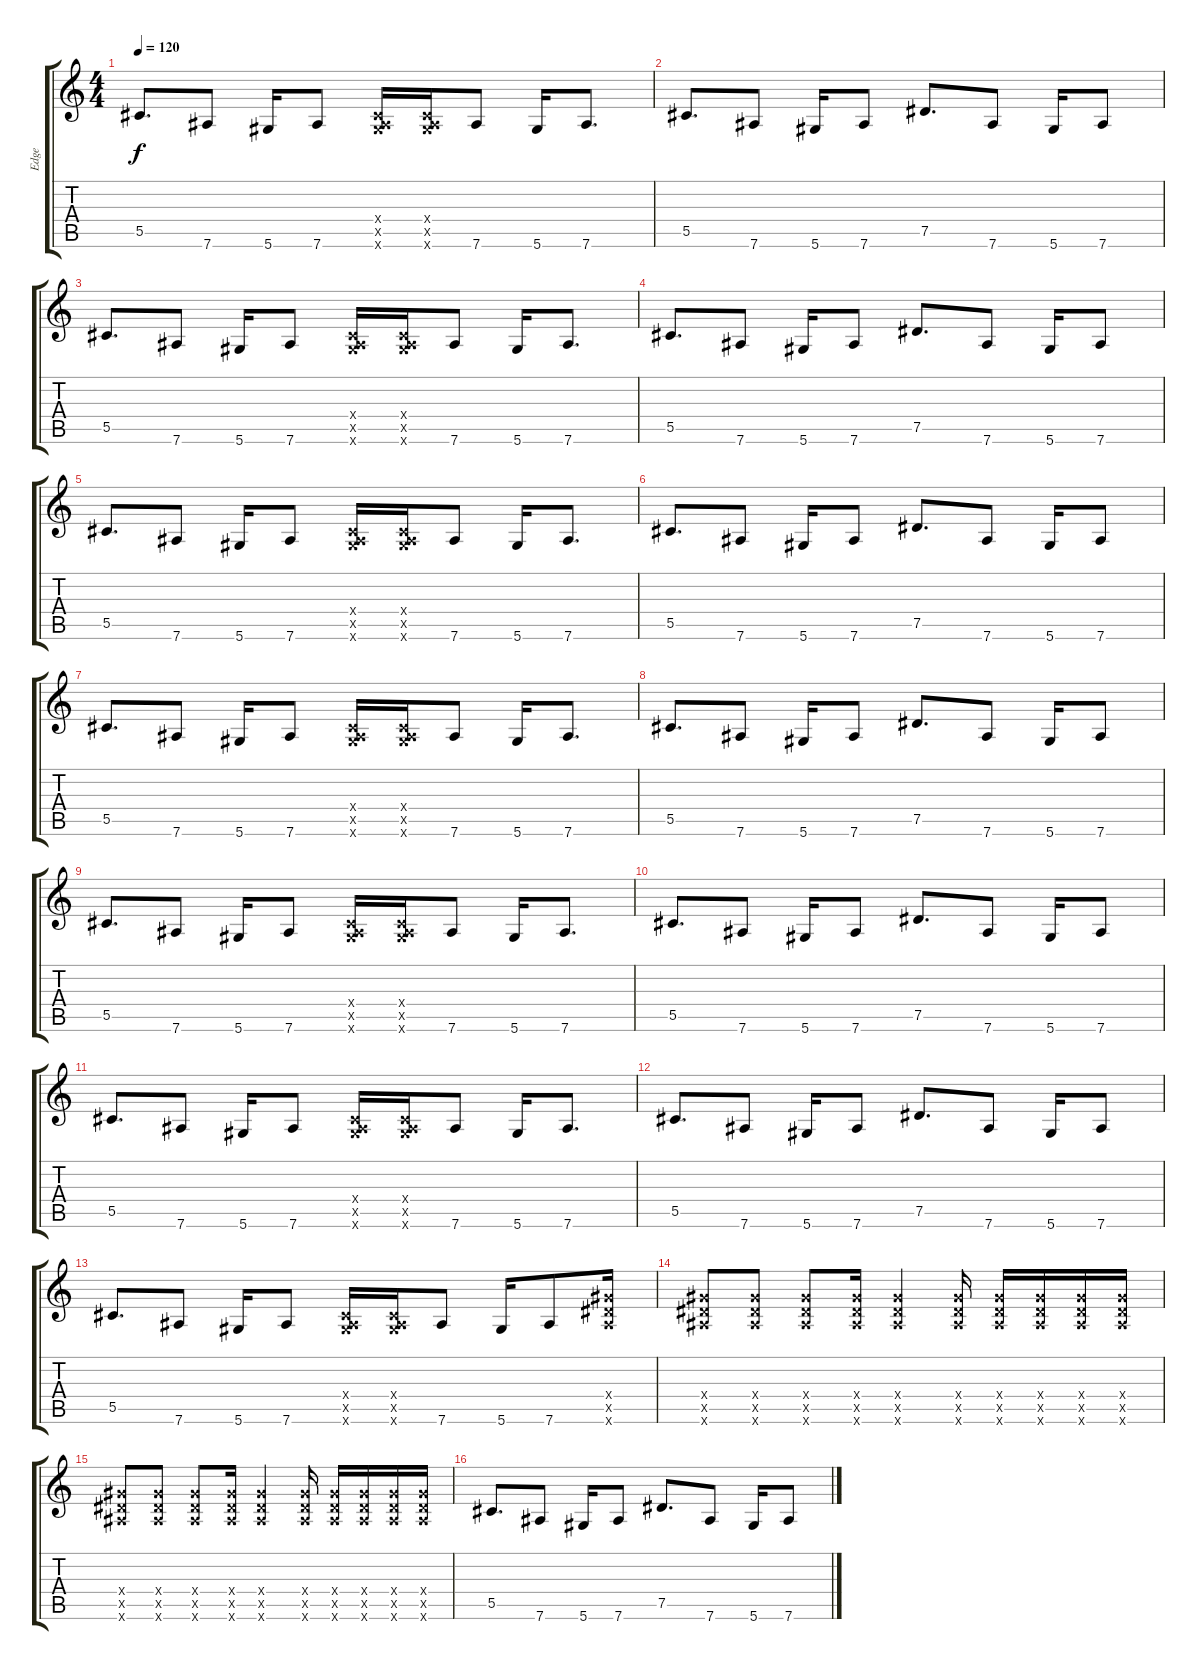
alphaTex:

\track ("Edge" "Edge") {instrument distortionguitar}
\staff {score tabs}
\tuning (Eb4 Bb3 Gb3 Db3 Ab2 Eb2) {hide}
\ts (4 4)
\tempo 120
\clef g2
\ks c
5.5.8{d dy f} 7.6.8 5.6.16 7.6.8 (0.4{x} 0.5{x} 7.6{x}).16 (0.4{x} 0.5{x} 7.6{x}).16 7.6.8 5.6.16 7.6.8{d} |
5.5.8{d} 7.6.8 5.6.16 7.6.8 7.5.8{d} 7.6.8 5.6.16 7.6.8 |
5.5.8{d} 7.6.8 5.6.16 7.6.8 (0.4{x} 0.5{x} 7.6{x}).16 (0.4{x} 0.5{x} 7.6{x}).16 7.6.8 5.6.16 7.6.8{d} |
5.5.8{d} 7.6.8 5.6.16 7.6.8 7.5.8{d} 7.6.8 5.6.16 7.6.8 |
5.5.8{d} 7.6.8 5.6.16 7.6.8 (0.4{x} 0.5{x} 7.6{x}).16 (0.4{x} 0.5{x} 7.6{x}).16 7.6.8 5.6.16 7.6.8{d} |
5.5.8{d} 7.6.8 5.6.16 7.6.8 7.5.8{d} 7.6.8 5.6.16 7.6.8 |
5.5.8{d} 7.6.8 5.6.16 7.6.8 (0.4{x} 0.5{x} 7.6{x}).16 (0.4{x} 0.5{x} 7.6{x}).16 7.6.8 5.6.16 7.6.8{d} |
5.5.8{d} 7.6.8 5.6.16 7.6.8 7.5.8{d} 7.6.8 5.6.16 7.6.8 |
5.5.8{d} 7.6.8 5.6.16 7.6.8 (0.4{x} 0.5{x} 7.6{x}).16 (0.4{x} 0.5{x} 7.6{x}).16 7.6.8 5.6.16 7.6.8{d} |
5.5.8{d} 7.6.8 5.6.16 7.6.8 7.5.8{d} 7.6.8 5.6.16 7.6.8 |
5.5.8{d} 7.6.8 5.6.16 7.6.8 (0.4{x} 0.5{x} 7.6{x}).16 (0.4{x} 0.5{x} 7.6{x}).16 7.6.8 5.6.16 7.6.8{d} |
5.5.8{d} 7.6.8 5.6.16 7.6.8 7.5.8{d} 7.6.8 5.6.16 7.6.8 |
5.5.8{d} 7.6.8 5.6.16 7.6.8 (0.4{x} 0.5{x} 7.6{x}).16 (0.4{x} 0.5{x} 7.6{x}).16 7.6.8 5.6.16 7.6.8 (7.4{x} 7.5{x} 7.6{x}).16 |
(7.4{x} 7.5{x} 7.6{x}).8 (7.4{x} 7.5{x} 7.6{x}).8 (7.4{x} 7.5{x} 7.6{x}).8 (7.4{x} 7.5{x} 7.6{x}).16 (7.4{x} 7.5{x} 7.6{x}).4 (7.4{x} 7.5{x} 7.6{x}).16 (7.4{x} 7.5{x} 7.6{x}).16 (7.4{x} 7.5{x} 7.6{x}).16 (7.4{x} 7.5{x} 7.6{x}).16 (7.4{x} 7.5{x} 7.6{x}).16 |
(7.4{x} 7.5{x} 7.6{x}).8 (7.4{x} 7.5{x} 7.6{x}).8 (7.4{x} 7.5{x} 7.6{x}).8 (7.4{x} 7.5{x} 7.6{x}).16 (7.4{x} 7.5{x} 7.6{x}).4 (7.4{x} 7.5{x} 7.6{x}).16 (7.4{x} 7.5{x} 7.6{x}).16 (7.4{x} 7.5{x} 7.6{x}).16 (7.4{x} 7.5{x} 7.6{x}).16 (7.4{x} 7.5{x} 7.6{x}).16 |
5.5.8{d} 7.6.8 5.6.16 7.6.8 7.5.8{d} 7.6.8 5.6.16 7.6.8
